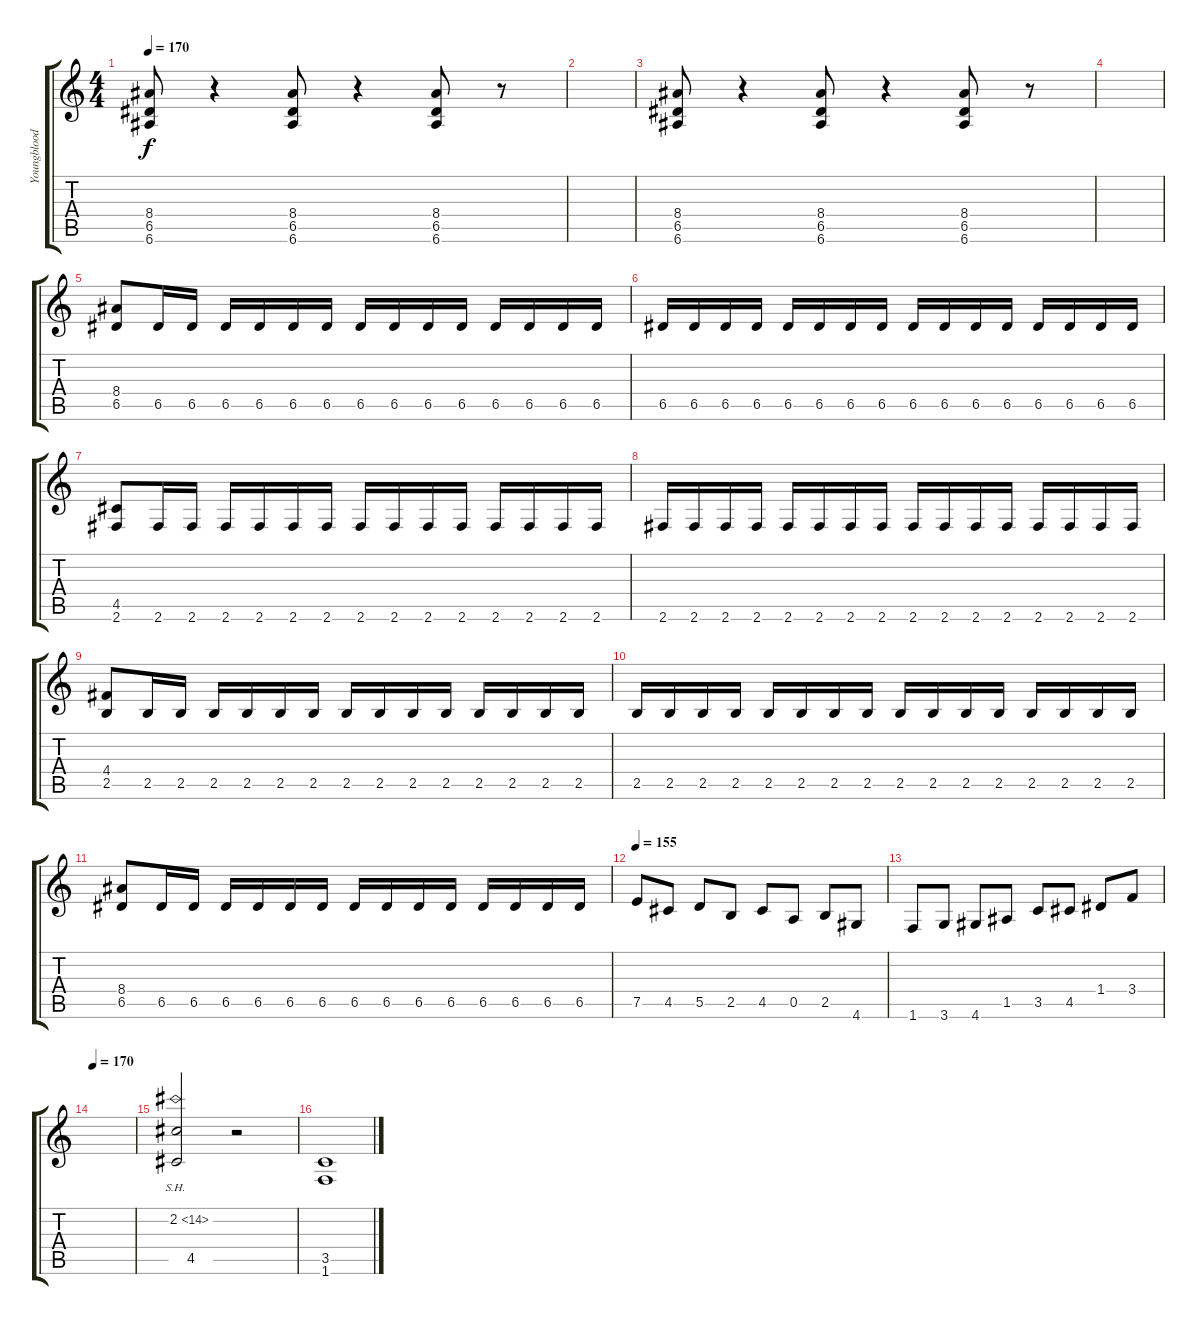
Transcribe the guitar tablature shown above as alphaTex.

\track ("Youngblood (Ritmica)" "Youngblood") {instrument distortionguitar}
\staff {score tabs}
\tuning (E4 B3 G3 D3 A2 E2) {hide}
\ts (4 4)
\tempo 170
\clef g2
\ks c
(8.4 6.5 6.6).8{dy f} r.4 (8.4 6.5 6.6).8 r.4 (8.4 6.5 6.6).8 r.8 |
|
(8.4 6.5 6.6).8 r.4 (8.4 6.5 6.6).8 r.4 (8.4 6.5 6.6).8 r.8 |
|
(8.4 6.5).8 6.5.16 6.5.16 6.5.16 6.5.16 6.5.16 6.5.16 6.5.16 6.5.16 6.5.16 6.5.16 6.5.16 6.5.16 6.5.16 6.5.16 |
6.5.16 6.5.16 6.5.16 6.5.16 6.5.16 6.5.16 6.5.16 6.5.16 6.5.16 6.5.16 6.5.16 6.5.16 6.5.16 6.5.16 6.5.16 6.5.16 |
(4.5 2.6).8 2.6.16 2.6.16 2.6.16 2.6.16 2.6.16 2.6.16 2.6.16 2.6.16 2.6.16 2.6.16 2.6.16 2.6.16 2.6.16 2.6.16 |
2.6.16 2.6.16 2.6.16 2.6.16 2.6.16 2.6.16 2.6.16 2.6.16 2.6.16 2.6.16 2.6.16 2.6.16 2.6.16 2.6.16 2.6.16 2.6.16 |
(4.4 2.5).8 2.5.16 2.5.16 2.5.16 2.5.16 2.5.16 2.5.16 2.5.16 2.5.16 2.5.16 2.5.16 2.5.16 2.5.16 2.5.16 2.5.16 |
2.5.16 2.5.16 2.5.16 2.5.16 2.5.16 2.5.16 2.5.16 2.5.16 2.5.16 2.5.16 2.5.16 2.5.16 2.5.16 2.5.16 2.5.16 2.5.16 |
(8.4 6.5).8 6.5.16 6.5.16 6.5.16 6.5.16 6.5.16 6.5.16 6.5.16 6.5.16 6.5.16 6.5.16 6.5.16 6.5.16 6.5.16 6.5.16 |
\tempo 155
7.5.8 4.5.8 5.5.8 2.5.8 4.5.8 0.5.8 2.5.8 4.6.8 |
1.6.8 3.6.8 4.6.8 1.5.8 3.5.8 4.5.8 1.4.8 3.4.8 |
\tempo 170
|
(2.2{sh 12} 4.5).2 r.2 |
(3.5 1.6).1
